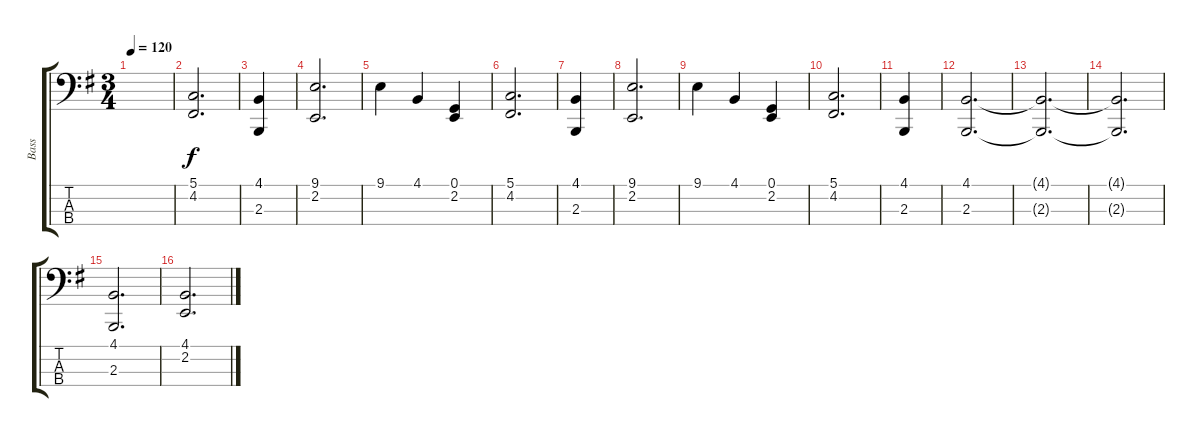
\track ("Bass" "Bass") {instrument synthvoice}
\staff {score tabs}
\tuning (G2 D2 A1 E1) {hide}
\ts (3 4)
\tempo 120
\clef f4
\ks g
|
(5.1 4.2).2{d} |
(4.1 2.3).4 |
(9.1 2.2).2{d} |
9.1.4 4.1.4 (0.1 2.2).4 |
(5.1 4.2).2{d} |
(4.1 2.3).4 |
(9.1 2.2).2{d} |
9.1.4 4.1.4 (0.1 2.2).4 |
(5.1 4.2).2{d} |
(4.1 2.3).4 |
(4.1 2.3).2{d} |
(4.1{t} 2.3{t}).2{d} |
(4.1{t} 2.3{t}).2{d} |
(4.1 2.3).2{d} |
(4.1 2.2).2{d}
